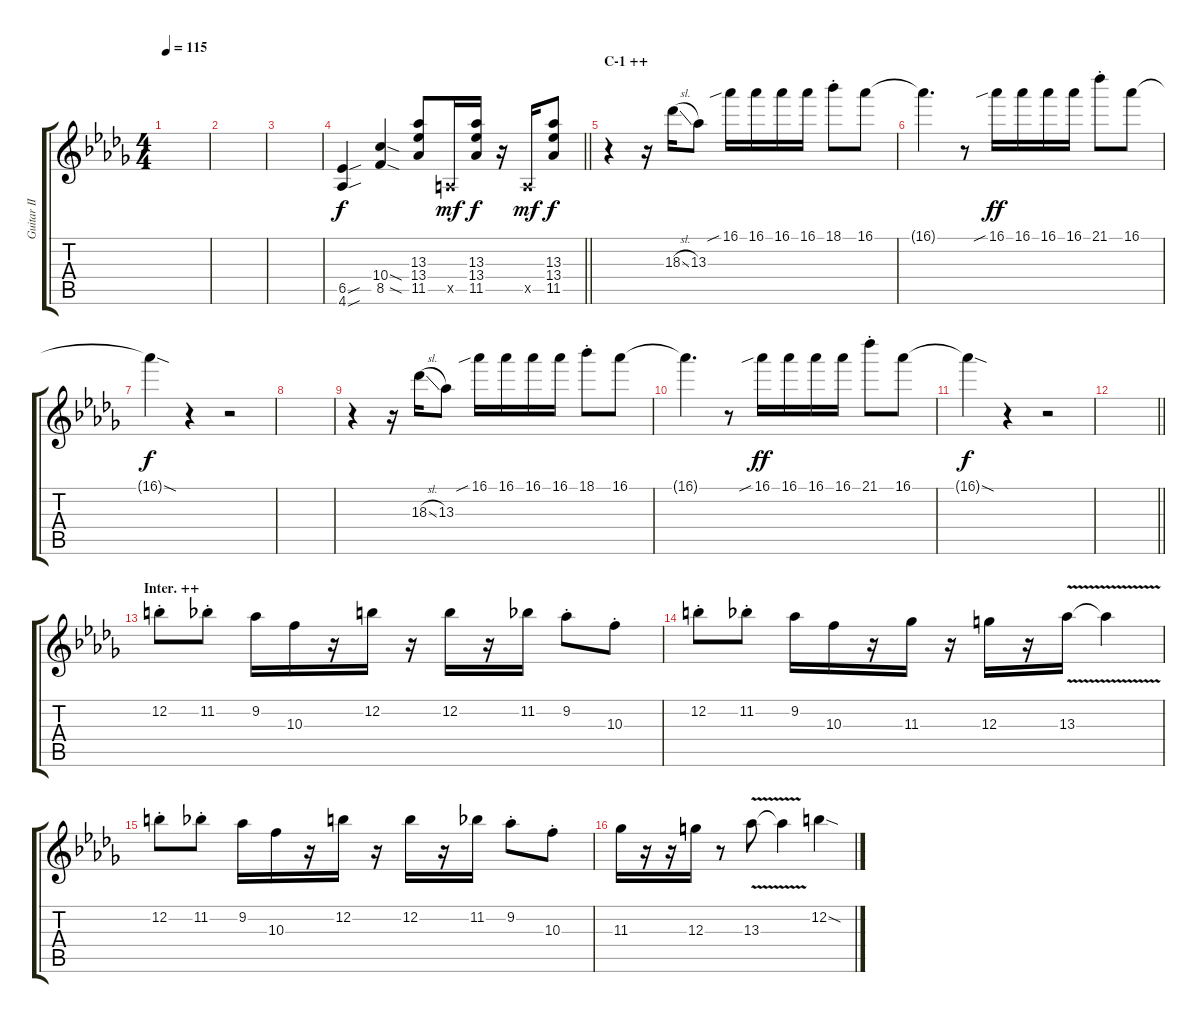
\track ("Guitar II (Nakano Azusa)" "Guitar II ") {instrument overdrivenguitar}
\staff {score tabs}
\tuning (E4 B3 G3 D3 A2 E2) {hide}
\ts (4 4)
\tempo 115
\clef g2
\ks db
|
|
|
\barLineRight lightlight
(6.5{sou} 4.6{sou}).4 (10.4{sod} 8.5{sod}).4 (13.3 13.4 11.5).8 0.5{x}.16{dy mf} (13.3 13.4 11.5).16{dy f} r.16 0.5{x}.16{dy mf} (13.3 13.4 11.5).8{dy f} |
\section ("" "C-1 ++")
r.4 r.16 18.3{sl}.16 13.3.8 16.1{sib}.16 16.1.16 16.1.16 16.1.16 18.1{st}.8 16.1.8 |
16.1{t}.4{d} r.8 16.1{sib}.16{dy ff} 16.1.16 16.1.16 16.1.16 21.1{st}.8 16.1.8 |
16.1{sod t}.4{dy f} r.4 r.2 |
|
r.4 r.16 18.3{sl}.16 13.3.8 16.1{sib}.16 16.1.16 16.1.16 16.1.16 18.1{st}.8 16.1.8 |
16.1{t}.4{d} r.8 16.1{sib}.16{dy ff} 16.1.16 16.1.16 16.1.16 21.1{st}.8 16.1.8 |
16.1{sod t}.4{dy f} r.4 r.2 |
\barLineRight lightlight
|
\section ("" "Inter. ++")
12.2{st}.8 11.2{st}.8 9.2.16 10.3.16 r.16 12.2.16 r.16 12.2.16 r.16 11.2.16 9.2{st}.8 10.3{st}.8 |
12.2{st}.8 11.2{st}.8 9.2.16 10.3.16 r.16 11.3.16 r.16 12.3.16 r.16 13.3{v}.16 13.3{t}.4 |
12.2{st}.8 11.2{st}.8 9.2.16 10.3.16 r.16 12.2.16 r.16 12.2.16 r.16 11.2.16 9.2{st}.8 10.3{st}.8 |
11.3.16 r.16 r.16 12.3.16 r.8 13.3{v}.8 13.3{t}.4 12.2{sod}.4
